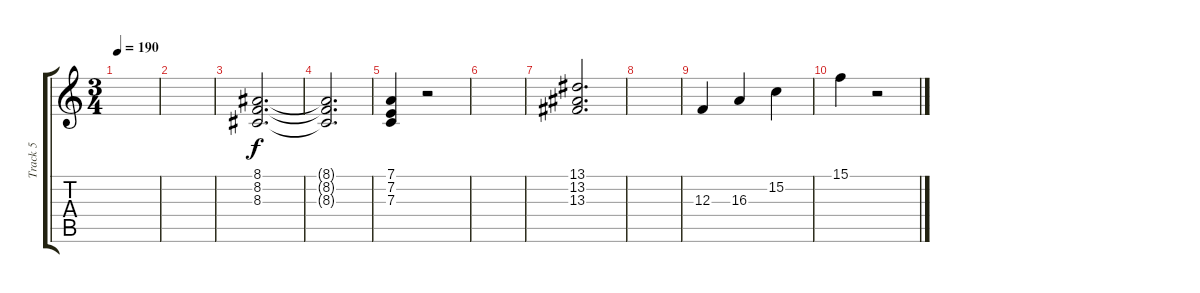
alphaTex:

\track ("Track 5" "Track 5") {instrument lead1square}
\staff {score tabs}
\tuning (D4 A3 F3 C3 G2 C2) {hide}
\ts (3 4)
\tempo 190
\clef g2
\ks c
|
|
(8.1 8.2 8.3).2{d} |
(8.1{t} 8.2{t} 8.3{t}).2{d} |
(7.1 7.2 7.3).4 r.2 |
|
(13.1 13.2 13.3).2{d} |
|
12.3.4 16.3.4 15.2.4 |
15.1.4 r.2
